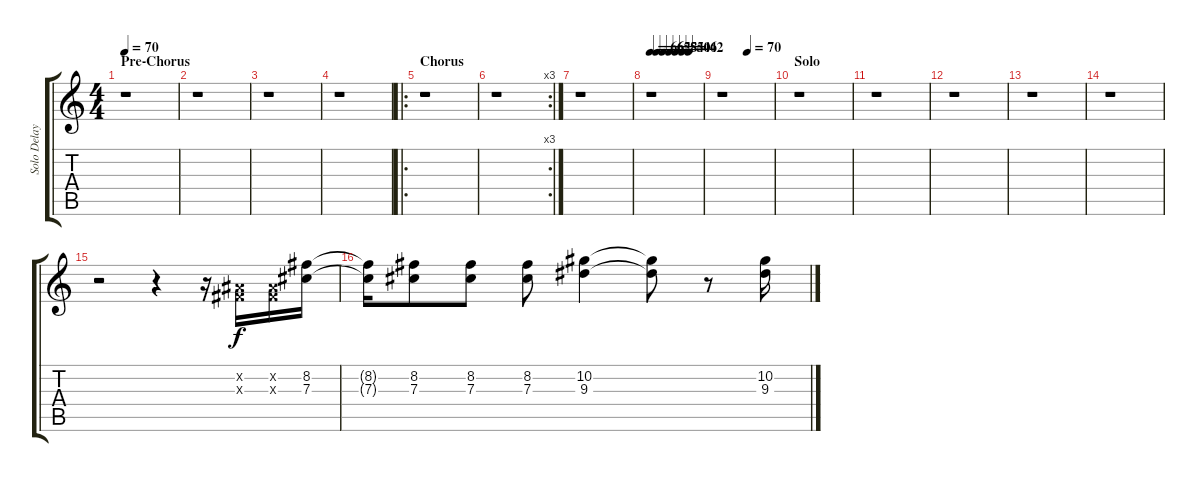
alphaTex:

\track ("Solo Delay" "Solo Delay") {instrument distortionguitar}
\staff {score tabs}
\tuning (Eb4 Bb3 Gb3 Db3 Ab2 Eb2) {hide}
\ts (4 4)
\section ("" "Pre-Chorus")
\tempo 70
\clef g2
\ks c
r.1{dy f} |
r.1 |
r.1 |
r.1 |
\ro
\section ("" "Chorus")
r.1 |
\rc 3
r.1 |
r.1 |
\tempo 66
\tempo (62 0.125)
\tempo (58 0.25)
\tempo (54 0.375)
\tempo (50 0.5)
\tempo (46 0.625)
\tempo (42 0.75)
r.1 |
\tempo (70 0.5)
r.1 |
\section ("" "Solo")
r.1 |
r.1 |
r.1 |
r.1 |
r.1 |
r.2 r.4 r.16 (0.2{x} 0.3{x}).16 (0.2{x} 0.3{x}).16 (8.2 7.3).16 |
(8.2{t} 7.3{t}).16 (8.2 7.3).8 (8.2 7.3).8 (8.2 7.3).8 (10.2 9.3).4 (10.2{t} 9.3{t}).8 r.8 (10.2 9.3).16
